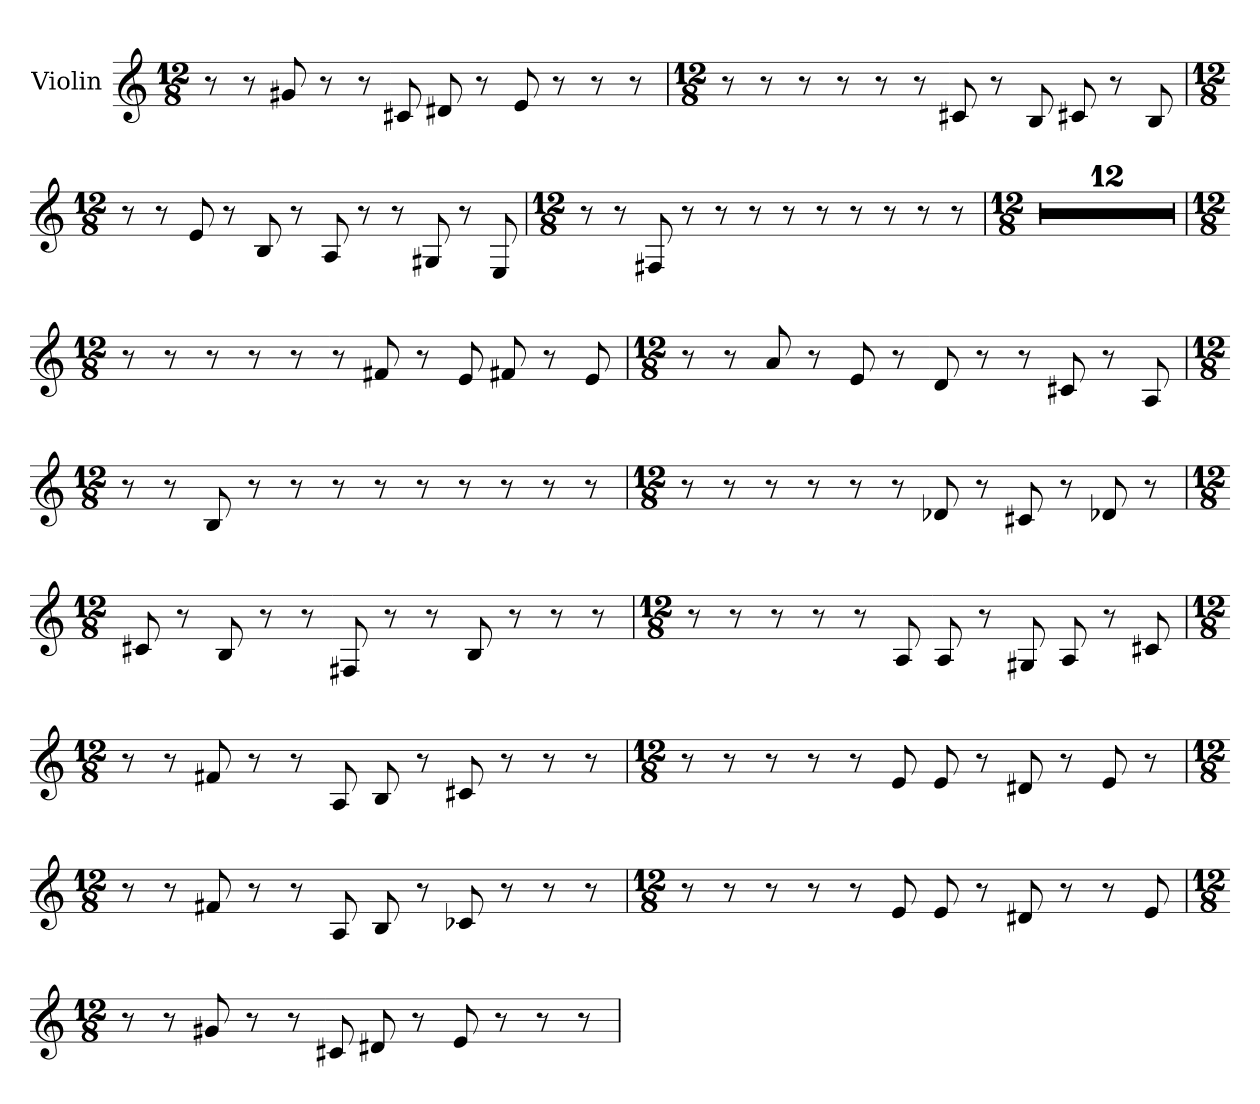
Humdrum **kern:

**kern
*part1
*staff1
*I"Violin
*I'Vln
*M12/8
=
8r
8r
8g#X
8r
8r
8c#X
8d#X
8r
8e
8r
8r
8r
=
*M12/8
8r
8r
8r
8r
8r
8r
8c#X
8r
8B
8c#X
8r
8B
=
*M12/8
8r
8r
8e
8r
8B
8r
8A
8r
8r
8G#X
8r
8E
=
*M12/8
8r
8r
8F#X
8r
8r
8r
8r
8r
8r
8r
8r
8r
=
*M12/8
1.r
=
*M12/8
1.r
=
*M12/8
1.r
=
*M12/8
1.r
=
*M12/8
1.r
=
*M12/8
1.r
=
*M12/8
1.r
=
*M12/8
1.r
=
*M12/8
1.r
=
*M12/8
1.r
=
*M12/8
1.r
=
*M12/8
1.r
=
*M12/8
8r
8r
8r
8r
8r
8r
8f#X
8r
8e
8f#X
8r
8e
=
*M12/8
8r
8r
8a
8r
8e
8r
8d
8r
8r
8c#X
8r
8A
=
*M12/8
8r
8r
8B
8r
8r
8r
8r
8r
8r
8r
8r
8r
=
*M12/8
8r
8r
8r
8r
8r
8r
8d-X
8r
8c#X
8r
8d-X
8r
=
*M12/8
8c#X
8r
8B
8r
8r
8F#X
8r
8r
8B
8r
8r
8r
=
*M12/8
8r
8r
8r
8r
8r
8A
8A
8r
8G#X
8A
8r
8c#X
=
*M12/8
8r
8r
8f#X
8r
8r
8A
8B
8r
8c#X
8r
8r
8r
=
*M12/8
8r
8r
8r
8r
8r
8e
8e
8r
8d#X
8r
8e
8r
=
*M12/8
8r
8r
8f#X
8r
8r
8A
8B
8r
8c-X
8r
8r
8r
=
*M12/8
8r
8r
8r
8r
8r
8e
8e
8r
8d#X
8r
8r
8e
=
*M12/8
8r
8r
8g#X
8r
8r
8c#X
8d#X
8r
8e
8r
8r
8r
=
*-
